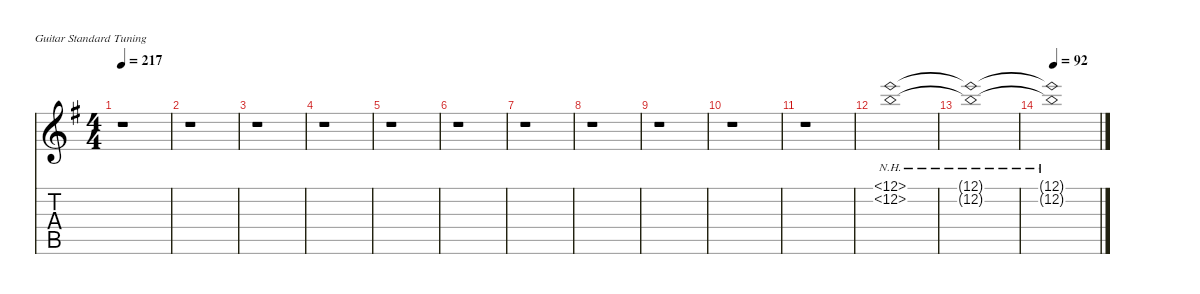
\defaultSystemsLayout 4
\hideDynamics
\bracketExtendMode nobrackets
\singleTrackTrackNamePolicy hidden
\multiTrackTrackNamePolicy hidden
\firstSystemTrackNameMode fullname
\firstSystemTrackNameOrientation horizontal
\otherSystemsTrackNameOrientation horizontal
\track ("Guitar 3" "dist.guit.") {defaultSystemsLayout 8 instrument distortionguitar}
\staff {score tabs}
\tuning (E4 B3 G3 D3 A2 E2)
\ts (4 4)
\tempo 217
\clef g2
\ks eminor
r.1{dy f beam Down} |
r.1{beam Down} |
r.1{beam Down} |
r.1{beam Down} |
r.1{beam Down} |
r.1{beam Down} |
r.1{beam Down} |
r.1{beam Down} |
r.1{beam Down} |
r.1{beam Down} |
r.1{beam Down} |
(12.1{nh acc forcenatural} 12.2{nh acc forcenatural}).1{beam Down} |
(12.1{nh t acc forcenatural} 12.2{nh t acc forcenatural}).1{beam Down} |
\tempo (92 0.0625)
(12.1{nh t acc forcenatural} 12.2{nh t acc forcenatural}).1{beam Down}
